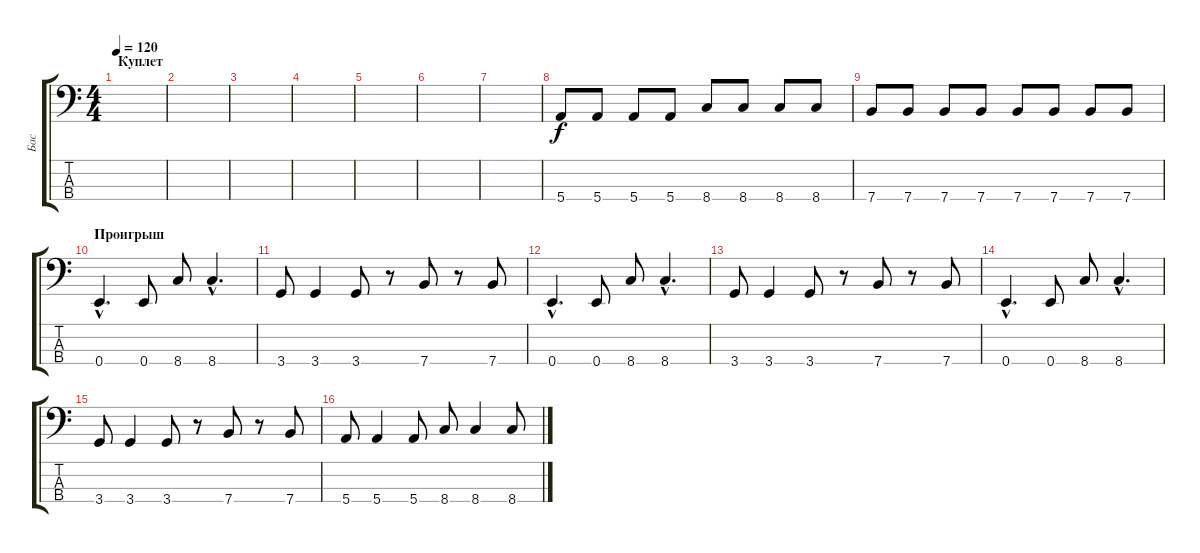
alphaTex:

\track ("Бас" "Бас") {instrument electricbasspick}
\staff {score tabs}
\tuning (G2 D2 A1 E1) {hide}
\ts (4 4)
\section ("" "Куплет")
\tempo 120
\clef f4
\ks c
|
|
|
|
|
|
|
5.4.8 5.4.8 5.4.8 5.4.8 8.4.8 8.4.8 8.4.8 8.4.8 |
7.4.8 7.4.8 7.4.8 7.4.8 7.4.8 7.4.8 7.4.8 7.4.8 |
\section ("" "Проигрыш")
0.4{hac}.4{d} 0.4.8 8.4.8 8.4{hac}.4{d} |
3.4.8 3.4.4 3.4.8 r.8 7.4.8 r.8 7.4.8 |
0.4{hac}.4{d} 0.4.8 8.4.8 8.4{hac}.4{d} |
3.4.8 3.4.4 3.4.8 r.8 7.4.8 r.8 7.4.8 |
0.4{hac}.4{d} 0.4.8 8.4.8 8.4{hac}.4{d} |
3.4.8 3.4.4 3.4.8 r.8 7.4.8 r.8 7.4.8 |
5.4.8 5.4.4 5.4.8 8.4.8 8.4.4 8.4.8
